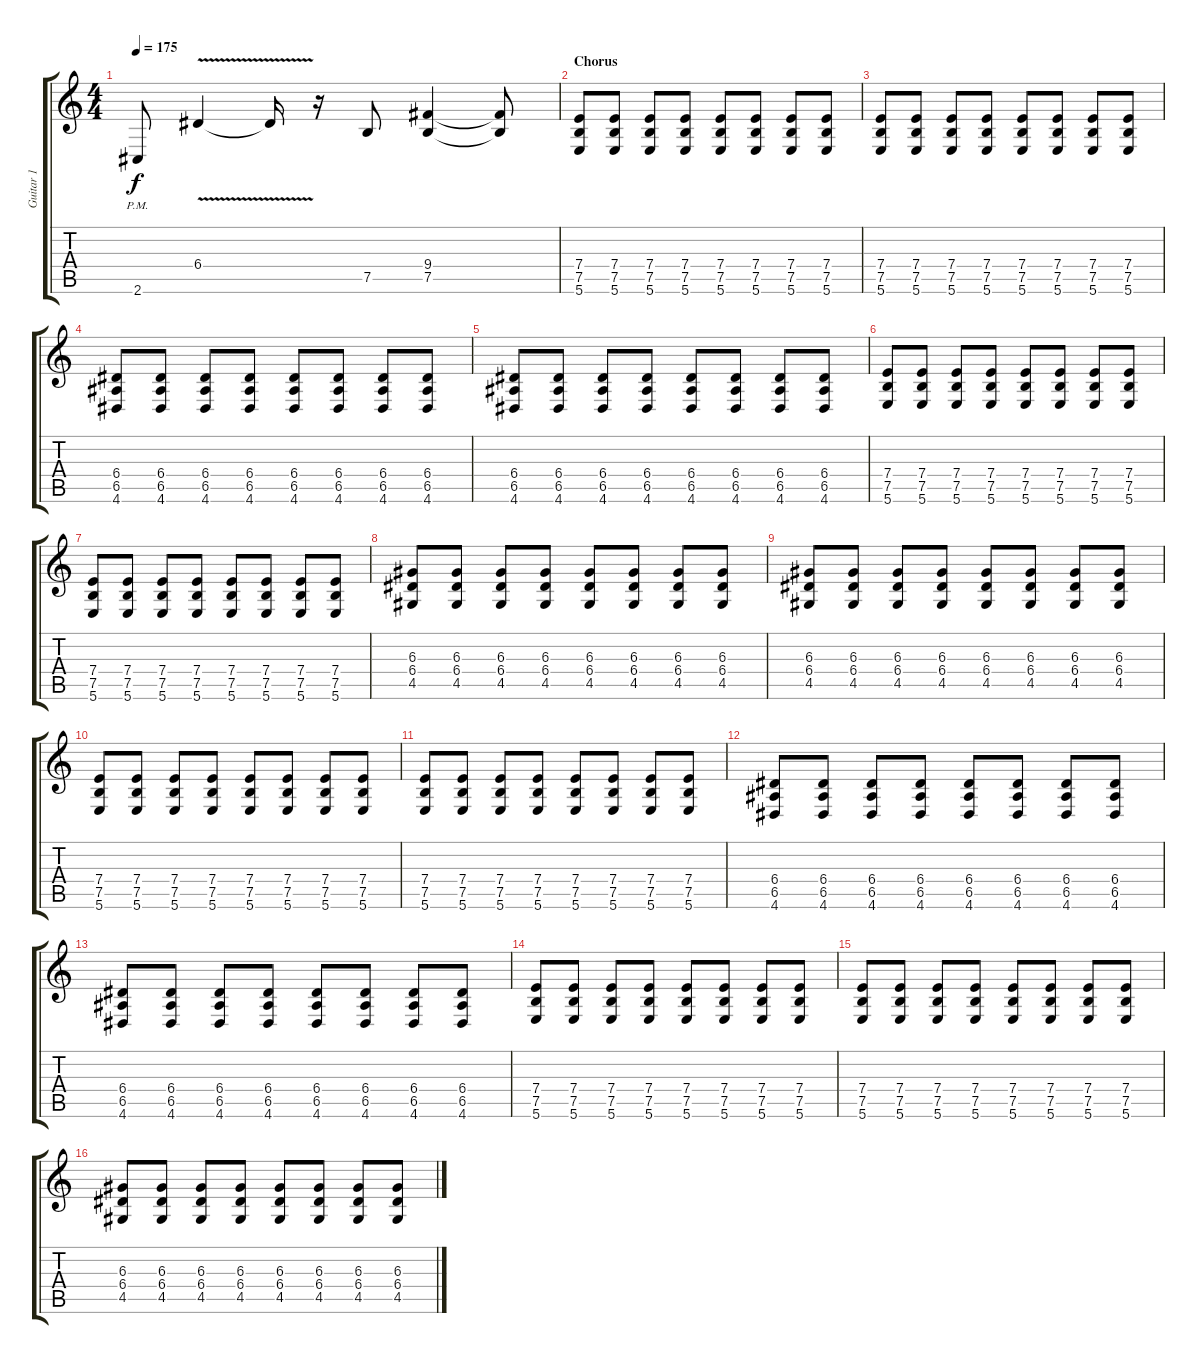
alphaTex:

\track ("Guitar 1" "Guitar 1") {instrument overdrivenguitar}
\staff {score tabs}
\tuning (B3 Gb3 D3 A2 E2 B1) {hide}
\ts (4 4)
\tempo 175
\clef g2
\ks c
2.6{pm}.8{dy f} 6.4{v}.4 6.4{t}.16 r.16 7.5.8 (9.4 7.5).4 (9.4{t} 7.5{t}).8 |
\section ("" "Chorus")
(7.4 7.5 5.6).8 (7.4 7.5 5.6).8 (7.4 7.5 5.6).8 (7.4 7.5 5.6).8 (7.4 7.5 5.6).8 (7.4 7.5 5.6).8 (7.4 7.5 5.6).8 (7.4 7.5 5.6).8 |
(7.4 7.5 5.6).8 (7.4 7.5 5.6).8 (7.4 7.5 5.6).8 (7.4 7.5 5.6).8 (7.4 7.5 5.6).8 (7.4 7.5 5.6).8 (7.4 7.5 5.6).8 (7.4 7.5 5.6).8 |
(6.4 6.5 4.6).8 (6.4 6.5 4.6).8 (6.4 6.5 4.6).8 (6.4 6.5 4.6).8 (6.4 6.5 4.6).8 (6.4 6.5 4.6).8 (6.4 6.5 4.6).8 (6.4 6.5 4.6).8 |
(6.4 6.5 4.6).8 (6.4 6.5 4.6).8 (6.4 6.5 4.6).8 (6.4 6.5 4.6).8 (6.4 6.5 4.6).8 (6.4 6.5 4.6).8 (6.4 6.5 4.6).8 (6.4 6.5 4.6).8 |
(7.4 7.5 5.6).8 (7.4 7.5 5.6).8 (7.4 7.5 5.6).8 (7.4 7.5 5.6).8 (7.4 7.5 5.6).8 (7.4 7.5 5.6).8 (7.4 7.5 5.6).8 (7.4 7.5 5.6).8 |
(7.4 7.5 5.6).8 (7.4 7.5 5.6).8 (7.4 7.5 5.6).8 (7.4 7.5 5.6).8 (7.4 7.5 5.6).8 (7.4 7.5 5.6).8 (7.4 7.5 5.6).8 (7.4 7.5 5.6).8 |
(6.3 6.4 4.5).8 (6.3 6.4 4.5).8 (6.3 6.4 4.5).8 (6.3 6.4 4.5).8 (6.3 6.4 4.5).8 (6.3 6.4 4.5).8 (6.3 6.4 4.5).8 (6.3 6.4 4.5).8 |
(6.3 6.4 4.5).8 (6.3 6.4 4.5).8 (6.3 6.4 4.5).8 (6.3 6.4 4.5).8 (6.3 6.4 4.5).8 (6.3 6.4 4.5).8 (6.3 6.4 4.5).8 (6.3 6.4 4.5).8 |
(7.4 7.5 5.6).8 (7.4 7.5 5.6).8 (7.4 7.5 5.6).8 (7.4 7.5 5.6).8 (7.4 7.5 5.6).8 (7.4 7.5 5.6).8 (7.4 7.5 5.6).8 (7.4 7.5 5.6).8 |
(7.4 7.5 5.6).8 (7.4 7.5 5.6).8 (7.4 7.5 5.6).8 (7.4 7.5 5.6).8 (7.4 7.5 5.6).8 (7.4 7.5 5.6).8 (7.4 7.5 5.6).8 (7.4 7.5 5.6).8 |
(6.4 6.5 4.6).8 (6.4 6.5 4.6).8 (6.4 6.5 4.6).8 (6.4 6.5 4.6).8 (6.4 6.5 4.6).8 (6.4 6.5 4.6).8 (6.4 6.5 4.6).8 (6.4 6.5 4.6).8 |
(6.4 6.5 4.6).8 (6.4 6.5 4.6).8 (6.4 6.5 4.6).8 (6.4 6.5 4.6).8 (6.4 6.5 4.6).8 (6.4 6.5 4.6).8 (6.4 6.5 4.6).8 (6.4 6.5 4.6).8 |
(7.4 7.5 5.6).8 (7.4 7.5 5.6).8 (7.4 7.5 5.6).8 (7.4 7.5 5.6).8 (7.4 7.5 5.6).8 (7.4 7.5 5.6).8 (7.4 7.5 5.6).8 (7.4 7.5 5.6).8 |
(7.4 7.5 5.6).8 (7.4 7.5 5.6).8 (7.4 7.5 5.6).8 (7.4 7.5 5.6).8 (7.4 7.5 5.6).8 (7.4 7.5 5.6).8 (7.4 7.5 5.6).8 (7.4 7.5 5.6).8 |
(6.3 6.4 4.5).8 (6.3 6.4 4.5).8 (6.3 6.4 4.5).8 (6.3 6.4 4.5).8 (6.3 6.4 4.5).8 (6.3 6.4 4.5).8 (6.3 6.4 4.5).8 (6.3 6.4 4.5).8
